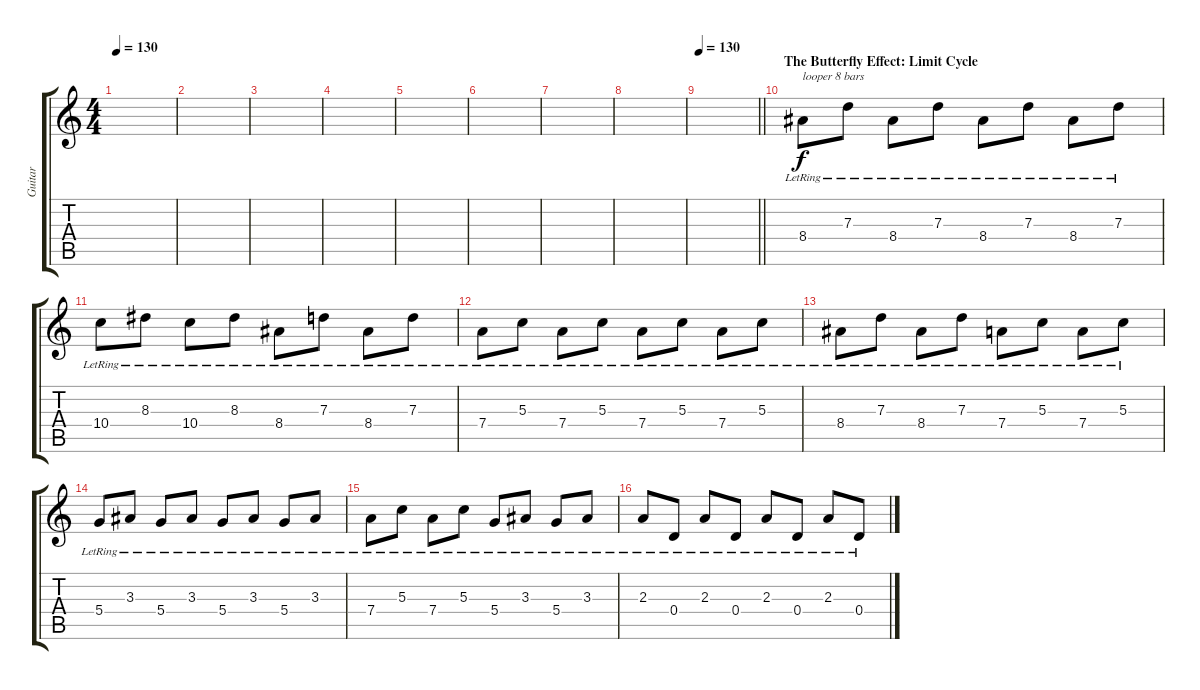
\track ("Guitar " "Guitar ") {instrument distortionguitar}
\staff {score tabs}
\tuning (E4 B3 G3 D3 A2 E2) {hide}
\ts (4 4)
\tempo 130
\clef g2
\ks c
|
|
|
|
|
|
|
|
\tempo 130
\barLineRight lightlight
|
\section ("" "The Butterfly Effect: Limit Cycle")
8.4{lr}.8{txt "looper 8 bars" instrument electricguitarjazz} 7.3{lr}.8 8.4{lr}.8 7.3{lr}.8 8.4{lr}.8 7.3{lr}.8 8.4{lr}.8 7.3{lr}.8 |
10.4{lr}.8 8.3{lr}.8 10.4{lr}.8 8.3{lr}.8 8.4{lr}.8 7.3{lr}.8 8.4{lr}.8 7.3{lr}.8 |
7.4{lr}.8 5.3{lr}.8 7.4{lr}.8 5.3{lr}.8 7.4{lr}.8 5.3{lr}.8 7.4{lr}.8 5.3{lr}.8 |
8.4{lr}.8 7.3{lr}.8 8.4{lr}.8 7.3{lr}.8 7.4{lr}.8 5.3{lr}.8 7.4{lr}.8 5.3{lr}.8 |
5.4{lr}.8 3.3{lr}.8 5.4{lr}.8 3.3{lr}.8 5.4{lr}.8 3.3{lr}.8 5.4{lr}.8 3.3{lr}.8 |
7.4{lr}.8 5.3{lr}.8 7.4{lr}.8 5.3{lr}.8 5.4{lr}.8 3.3{lr}.8 5.4{lr}.8 3.3{lr}.8 |
2.3{lr}.8 0.4{lr}.8 2.3{lr}.8 0.4{lr}.8 2.3{lr}.8 0.4{lr}.8 2.3{lr}.8 0.4{lr}.8
